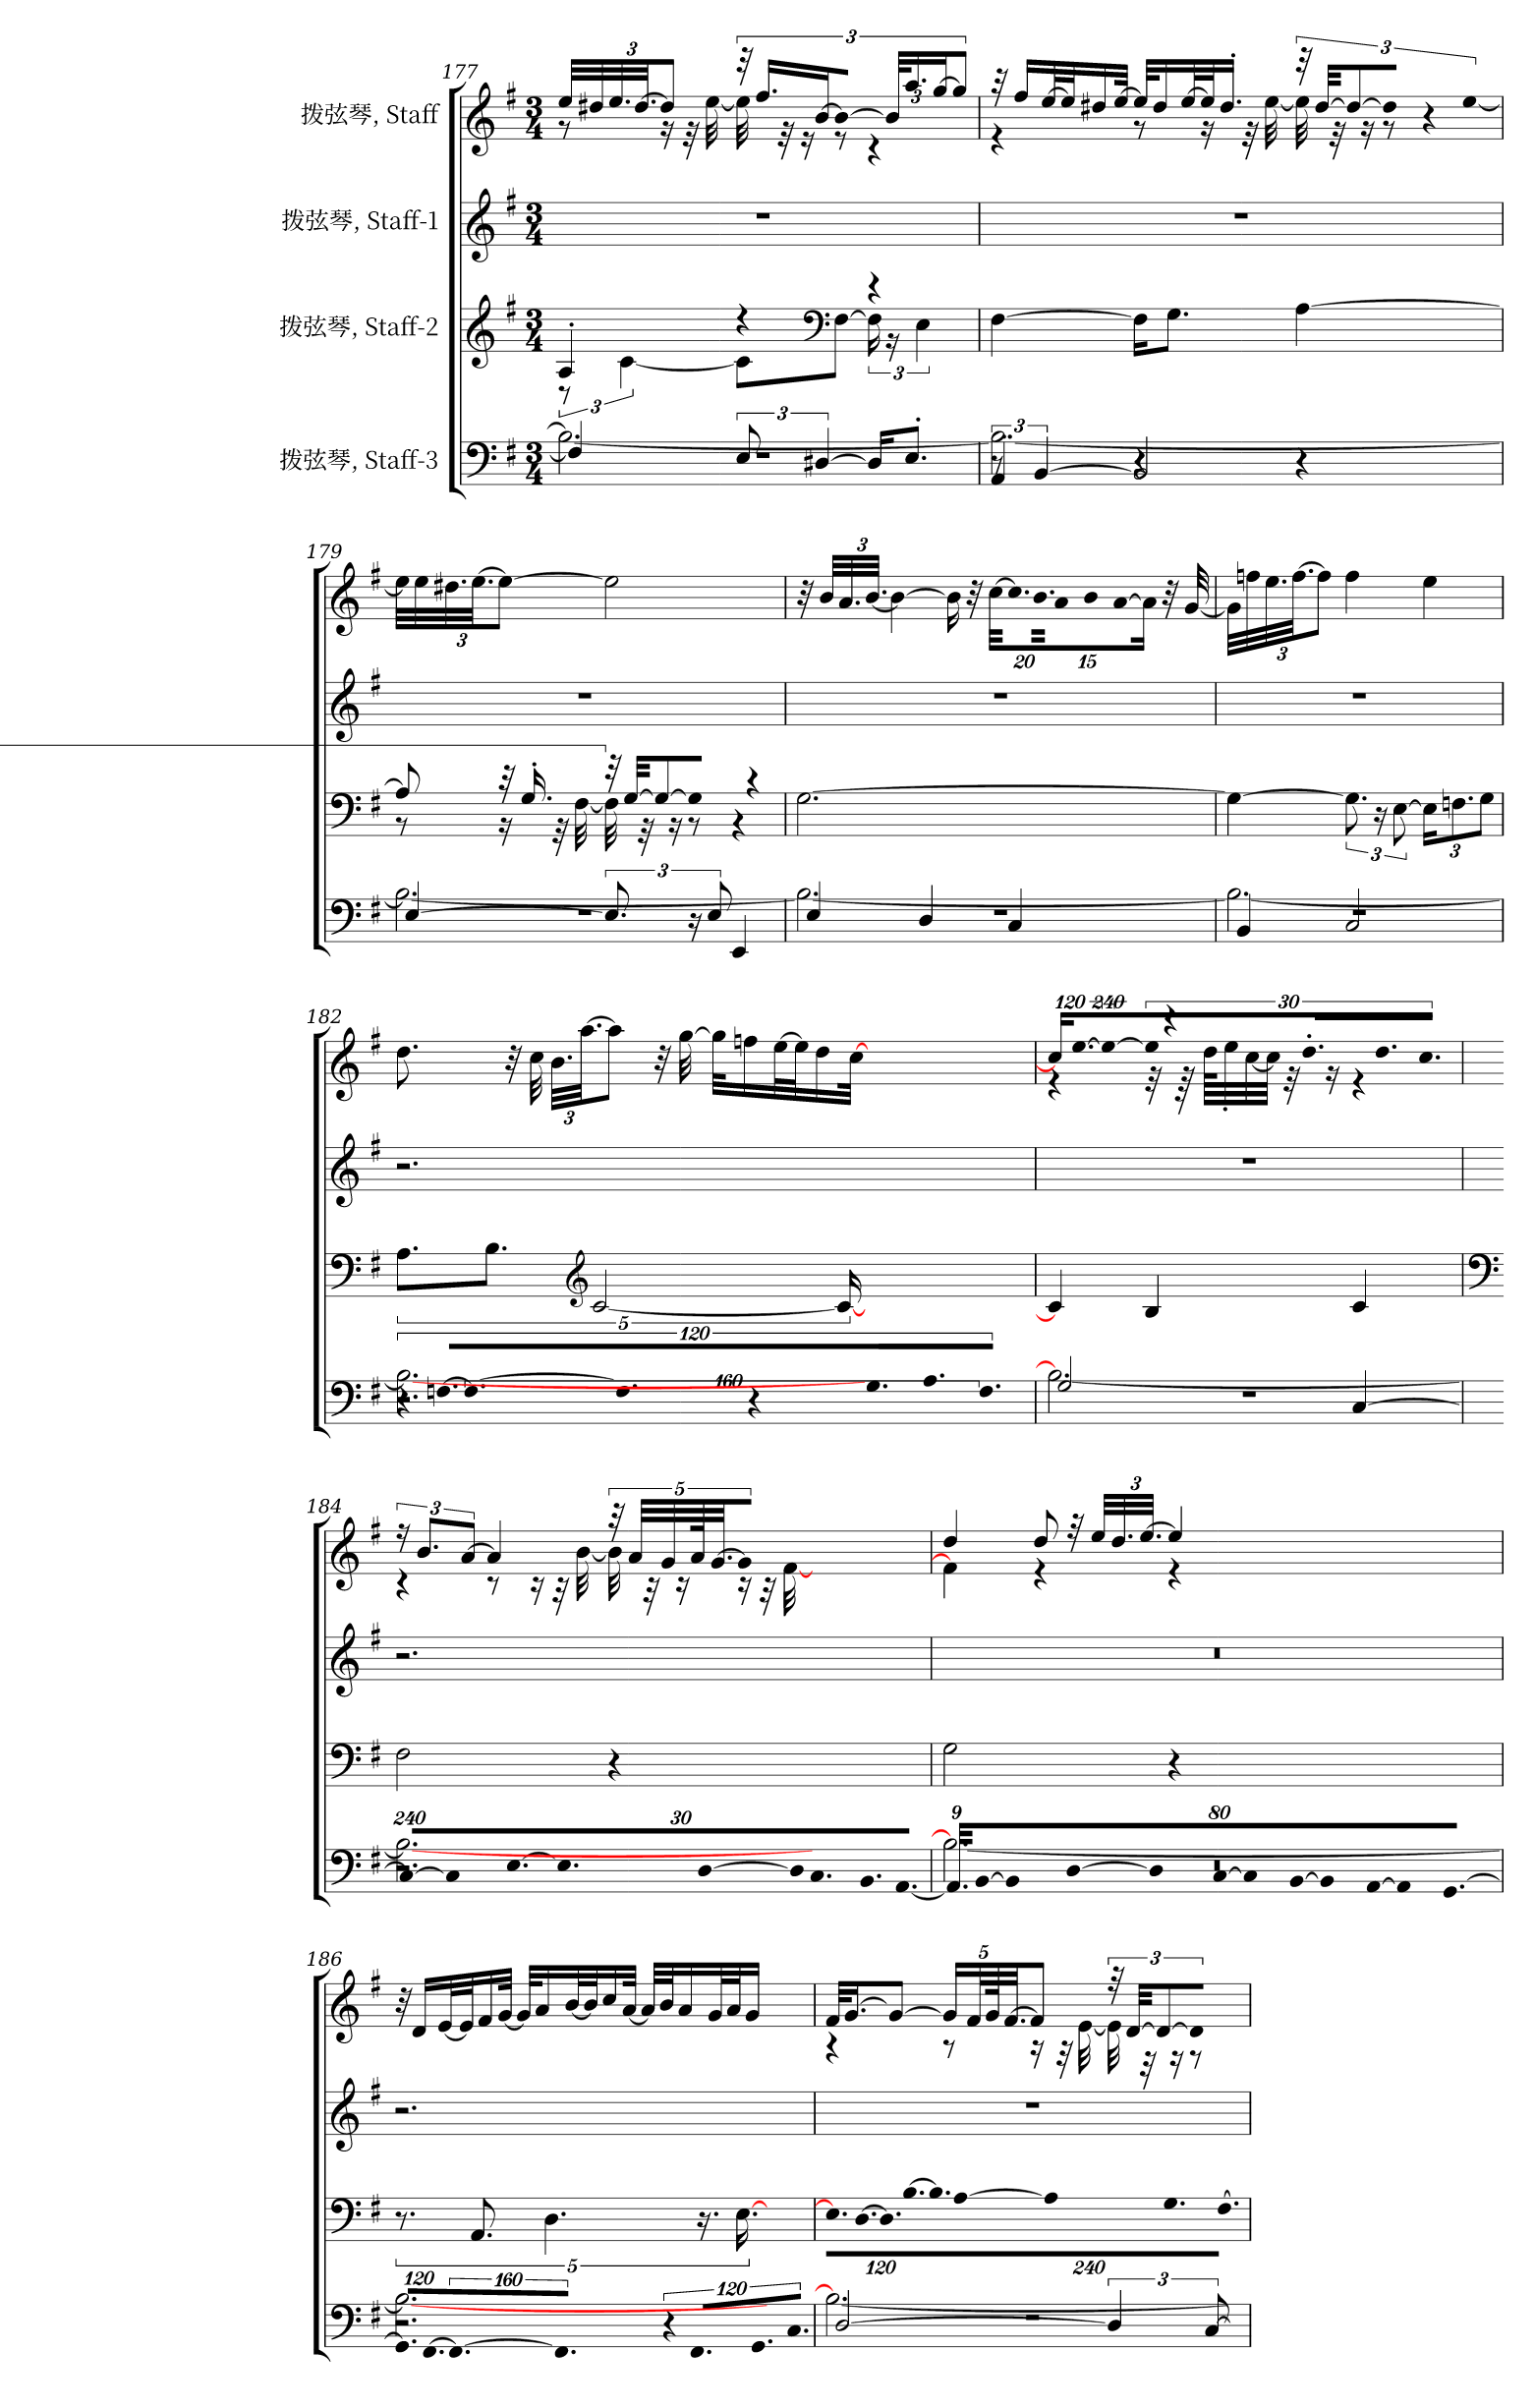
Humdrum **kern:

**kern	**kern	**kern	**kern
*part4	*part3	*part2	*part1
*staff4	*staff3	*staff2	*staff1
*I"拨弦琴, Staff-3	*I"拨弦琴, Staff-2	*I"拨弦琴, Staff-1	*I"拨弦琴, Staff
!!LO:LB:g=z
*clefF4	*clefG2	*clefG2	*clefG2
*k[f#]	*k[f#]	*k[f#]	*k[f#]
*M3/4	*M3/4	*M3/4	*M3/4
=177	=177	=177	=177
*^	*^	*	*^
*	*^	*	*	*	*	*
2.r	2.B\_	4F#/]	4A'/	12r	2.r	32ee/LLL	8r
.	.	.	.	.	.	32dd#X/	.
*	*	*	*	*	*	*Xbrackettup	*
.	.	.	.	.	.	48.ee/	.
.	.	.	.	[6c\	.	.	.
.	.	.	.	.	.	[48.dd#/JJ	.
.	.	.	.	.	.	8dd#/J]	16r
.	.	.	.	.	.	.	32r
.	.	.	.	.	.	.	[32ee\
*	*	*	*	*	*	*brackettup	*
.	.	12E/	4r	8c\L]	.	48r	32ee\]
.	.	.	.	.	.	24.ff#/LL	.
.	.	.	.	.	.	.	32r
.	.	.	.	.	.	.	16r
.	.	[6D#X/	.	.	.	[24b/J	.
*	*	*	*clefF4	*	*	*	*
.	.	.	.	[8F#\J	.	8b/J_	8r
*	*	*	*	*	*	*Xbrackettup	*
.	.	16D#/KL]	4r	24F#\]	.	48b/KLL]	4r
.	.	.	.	.	.	24.aa/	.
.	.	.	.	24r	.	.	.
.	.	8.E'/J	.	.	.	.	.
.	.	.	.	6E\	.	[24gg/J	.
.	.	.	.	.	.	8gg/J]	.
*	*	*	*v	*v	*	*	*
!!LO:PB:g=z	!!
=178	=178	=178	=178	=178	=178	=178
4AA'/	2.B\_	12r	[4F#\	2.r	32r	4r
.	.	.	.	.	16ff#/LL	.
.	.	[6BB/	.	.	.	.
*	*	*	*	*	*MM126	*
.	.	.	.	.	[32ee/L	.
.	.	.	.	.	32ee/J]	.
.	.	.	.	.	16dd#X/	.
.	.	.	.	.	[32ee/JJk	.
4r	.	2BB/]	16F#\KL]	.	32ee/KLL]	8r
.	.	.	.	.	16dd#/	.
.	.	.	8.G\J	.	.	.
.	.	.	.	.	[32ee/L	.
.	.	.	.	.	32ee/J]	16r
.	.	.	.	.	16.dd#'/JJ	.
.	.	.	.	.	.	32r
.	.	.	.	.	.	[32ee\
*	*	*	*	*	*brackettup	*
4r	.	.	[4A\	.	48r	32ee\]
.	.	.	.	.	[48dd#/KKL	.
*	*	*	*	*	*MM72	*
.	.	.	.	.	.	32r
.	.	.	.	.	12dd#/_	.
.	.	.	.	.	.	16r
.	.	.	.	.	16dd#/Jk]	8r
.	.	.	.	.	32r	.
.	.	.	.	.	[32ee/	.
*	*	*	*	*	*v	*v
!!LO:LB:g=z
=179	=179	=179	=179	=179	=179
*	*	*	*^	*	*
2.r	2.B\_	[4E/	8A/]	8r	2.r	32ee\LLL]
.	.	.	.	.	.	32ee\
*	*	*	*	*	*	*Xbrackettup
.	.	.	.	.	.	48.dd#X\
.	.	.	.	.	.	[48.ee\JJ
.	.	.	32r	16r	.	8ee\J_
.	.	.	16.G'/	.	.	.
.	.	.	.	32r	.	.
.	.	.	.	[32F#\	.	.
.	.	12.E/]	48r	32F#\]	.	2ee\]
.	.	.	[48G/KKL	.	.	.
.	.	.	.	32r	.	.
.	.	.	12G/_	.	.	.
.	.	.	.	16r	.	.
.	.	24r	8G/J]	8r	.	.
.	.	12E/	.	.	.	.
.	.	4EE/	4r	4r	.	.
*	*	*	*v	*v	*	*
=180	=180	=180	=180	=180	=180
2.r	2.B\_	4E/	[2.G\	2.r	32r
.	.	.	.	.	32b/LLL
.	.	.	.	.	48.a/
.	.	.	.	.	[48.b/JJJ
.	.	.	.	.	4b\_
.	.	4D/	.	.	.
.	.	.	.	.	16b\]
.	.	.	.	.	32r
.	.	.	.	.	[32cc\LLL
!	!	!	!	!	!LO:N:vis=32.
.	.	4C/	.	.	640%17cc\L]
!	!	!	!	!	!LO:N:vis=32.
.	.	.	.	.	640%17b\
.	.	.	.	.	1920ryy
!	!	!	!	!	!LO:N:vis=256%9
.	.	.	.	.	960%17a\
!	!	!	!	!	!LO:N:vis=256%9
.	.	.	.	.	960%17b\J
!	!	!	!	!	!LO:N:vis=32
.	.	.	.	.	[640%23a\J
.	.	.	.	.	16a\JJ]
.	.	.	.	.	32r
.	.	.	.	.	[32g/
!!LO:LB:g=z
=181	=181	=181	=181	=181	=181
2.r	2.B\_	4BB/	4G\_	2.r	32g\LLL]
.	.	.	.	.	32ffn\
.	.	.	.	.	48.ee\
.	.	.	.	.	[48.ff\JJ
.	.	.	.	.	8ff\J]
.	.	2C/	12.G\]	.	4ff\
.	.	.	24r	.	.
.	.	.	[12E\	.	.
*	*	*	*Xbrackettup	*	*
.	.	.	24E\KL]	.	4ee\
.	.	.	12.Fn\	.	.
.	.	.	12G\J	.	.
=182	=182	=182	=182	=182	=182
!	!	!LO:N:vis=32.	!	!	!
*	*	*	*brackettup	*	*
2.r	2.B\_	1920%103r	10.A\L	2.r	8.dd\
!	!	!LO:N:vis=32.	!	!	!
.	.	[1920%103Fn/KKL	.	.	.
!	!	!LO:N:vis=4.	!	!	!
.	.	640%137F/_	.	.	.
.	.	.	10.B\J	.	.
.	.	.	.	.	32r
.	.	.	.	.	32cc\
.	.	.	.	.	48.b\LLL
.	.	.	.	.	[48.aa\JJ
*	*	*	*clefG2	*	*
.	.	.	[5%2c/	.	.
.	.	.	.	.	8aa\J]
!	!	!LO:N:vis=32.	!	!	!
.	.	1920%103F/Jkk]	.	.	.
!	!	!LO:N:vis=32.	!	!	!
.	.	1920%103r	.	.	.
!	!	!LO:N:vis=16.	!	!	!
.	.	960%103G/LL	.	.	.
.	.	.	.	.	32r
.	.	.	.	.	[32gg\
.	.	.	.	.	32gg\KLL]
.	.	.	.	.	16ffn\
!	!	!LO:N:vis=16.	!	!	!
.	.	960%103A/	.	.	.
.	.	.	.	.	[32ee\L
.	.	.	.	.	32ee\J]
!	!	!LO:N:vis=16.	!	!	!
.	.	960%103F/JJ	.	.	.
.	.	.	.	.	16dd\
.	.	.	20c/_	.	.
.	.	.	.	.	[32cc\JJk
1920ryy	1920ryy	.	1920ryy	1920ryy	1920ryy
!!LO:PB:g=z
=183	=183	=183	=183	=183	=183
*	*	*	*	*	*brackettup
!	!	!	!	!	!LO:N:vis=32.
*	*	*	*	*	*^
2.r	2.B\_	2G/	4c/]	2.r	1920%103cc/LLL]	4r
!	!	!	!	!	!LO:N:vis=32.	!
.	.	.	.	.	[1920%103ee/JJ	.
!	!	!	!	!	!LO:N:vis=8	!
.	.	.	.	.	960%137ee/_	.
!	!	!	!	!	!LO:N:vis=256%9	!
.	.	.	4B/	.	960%17ee/Jkkk]	32r
!	!	!	!	!	!LO:N:vis=32.	!
.	.	.	.	.	1920%103r	.
.	.	.	.	.	.	64r
.	.	.	.	.	.	64dd\KLLL
.	.	.	.	.	.	32ee'\
!	!	!	!	!	!LO:N:vis=16.	!
.	.	.	.	.	960%103dd'/LL	.
.	.	.	.	.	.	[32cc\
.	.	.	.	.	.	32cc\JJJ]
.	.	.	.	.	.	32r
!	!	!	!	!	!LO:N:vis=16.	!
.	.	.	.	.	960%103dd/J	.
.	.	.	.	.	.	16r
.	.	[4C/	4c/	.	.	4r
!	!	!	!	!	!LO:N:vis=4.	!
.	.	.	.	.	640%137cc/J	.
=184	=184	=184	=184	=184	=184	=184
*	*	*	*clefF4	*	*	*
*	*	*Xbrackettup	*	*	*	*
!	!	!LO:N:vis=8	!	!	!	!
2.r	2.B\_	960%137C/L_	2F#\	2.r	24r	4r
.	.	.	.	.	12.b/L	.
!	!	!LO:N:vis=256%9	!	!	!	!
.	.	960%17C/KLL]	.	.	.	.
.	.	1920ryy	.	.	.	.
!	!	!LO:N:vis=32.	!	!	!	!
.	.	[1920%103E/	.	.	.	.
.	.	.	.	.	[12a/J	.
!	!	!LO:N:vis=32.	!	!	!	!
.	.	1920%103E/JJ]	.	.	.	.
.	.	.	.	.	4a/]	8r
!	!	!LO:N:vis=8	!	!	!	!
.	.	[960%137D/	.	.	.	.
.	.	.	.	.	.	16r
!	!	!LO:N:vis=256%9	!	!	!	!
.	.	960%17D/KKL]	.	.	.	.
!	!	!LO:N:vis=16.	!	!	!	!
.	.	960%103C/	.	.	.	.
.	.	.	.	.	.	32r
.	.	.	.	.	.	[32b\
.	.	.	4r	.	40r	32b\]
.	.	.	.	.	40a/LLL	.
.	.	.	.	.	.	32r
!	!	!LO:N:vis=16.	!	!	!	!
.	.	960%103BB/	.	.	.	.
.	.	.	.	.	40g/	.
.	.	.	.	.	.	16r
.	.	.	.	.	80a/K	.
.	.	.	.	.	[40.g/JJ	.
.	.	.	.	.	8g/J]	16r
!	!	!LO:N:vis=16.	!	!	!	!
.	.	[960%103AA/JJ	.	.	.	.
.	.	.	.	.	.	32r
.	.	.	.	.	.	[32f#\
1920ryy	1920ryy	.	1920ryy	1920ryy	1920ryy	1920ryy
!!LO:LB:g=z	!!
=185	=185	=185	=185	=185	=185	=185
2.r	2.B\_	36.AA/KKL]	2G\	2.r	4dd/	4f#\]
!	!	!LO:N:vis=8	!	!	!	!
.	.	[640%71BB/	.	.	.	.
!	!	!LO:N:vis=64	!	!	!	!
.	.	640%9BB/KKK]	.	.	.	.
!	!	!LO:N:vis=8	!	!	!	!
.	.	[640%71D/	.	.	.	.
.	.	.	.	.	8dd/	4r
!	!	!LO:N:vis=64	!	!	!	!
.	.	640%9D/KKK]	.	.	.	.
!	!	!LO:N:vis=8	!	!	!	!
.	.	[640%71C/	.	.	.	.
.	.	.	.	.	32r	.
!	!	!LO:N:vis=64	!	!	!	!
.	.	640%9C/KKK]	.	.	.	.
.	.	.	.	.	32ee/LLL	.
!	!	!LO:N:vis=8	!	!	!	!
.	.	[640%71BB/	.	.	.	.
*	*	*	*	*	*Xbrackettup	*
.	.	.	.	.	48.dd/	.
.	.	.	.	.	[48.ee/JJJ	.
.	.	.	4r	.	4ee/]	4r
!	!	!LO:N:vis=64	!	!	!	!
.	.	640%9BB/KKK]	.	.	.	.
!	!	!LO:N:vis=8	!	!	!	!
.	.	[640%71AA/	.	.	.	.
!	!	!LO:N:vis=64	!	!	!	!
.	.	640%9AA/KKL]	.	.	.	.
.	.	[18.GG/JJ	.	.	.	.
*	*	*	*	*	*v	*v
=186	=186	=186	=186	=186	=186
*	*	*brackettup	*	*	*
!	!	!LO:N:vis=32.	!	!	!
2.r	2.B\_	1920%103GG/LLL]	10.r	2.r	32r
.	.	.	.	.	16d/LL
!	!	!LO:N:vis=32.	!	!	!
.	.	[1920%103FF#/JJ	.	.	.
.	.	.	.	.	[32e/L
!	!	!LO:N:vis=4.	!	!	!
.	.	640%137FF#/_	.	.	.
.	.	.	.	.	32e/J]
.	.	.	10.AA/	.	.
.	.	.	.	.	16f#/
.	.	.	.	.	[32g/JJk
.	.	.	.	.	32g/KLL]
.	.	.	.	.	16a/
.	.	.	5.D\	.	.
!	!	!LO:N:vis=32.	!	!	!
.	.	1920%103FF#/Jkk]	.	.	.
.	.	.	.	.	[32b/L
!	!	!LO:N:vis=32.	!	!	!
.	.	1920%103r	.	.	32b/J]
.	.	.	.	.	16cc/
!	!	!LO:N:vis=16.	!	!	!
.	.	960%103FF#/LL	.	.	.
.	.	.	.	.	[32a/JJk
.	.	.	.	.	32a/LLL]
.	.	.	.	.	32b/J
!	!	!LO:N:vis=16.	!	!	!
.	.	960%103GG/	.	.	.
.	.	.	.	.	16a/
.	.	.	20.r	.	.
.	.	.	.	.	32g/L
!	!	!LO:N:vis=16.	!	!	!
.	.	960%103C/JJ	.	.	.
.	.	.	.	.	32a/J
.	.	.	[20.E\	.	.
.	.	.	.	.	16g/JJ
1920ryy	1920ryy	.	1920ryy	1920ryy	1920ryy
!!LO:LB:g=z
=187	=187	=187	=187	=187	=187
*	*	*	*Xbrackettup	*	*
!	!	!	!LO:N:vis=32.	!	!
*	*	*	*	*	*^
2.r	2.B\_	[2D/	1920%103E\LLL]	2.r	32f#/KLL	4r
.	.	.	.	.	[16.g/J	.
!	!	!	!LO:N:vis=32.	!	!	!
.	.	.	[1920%103D\	.	.	.
!	!	!	!LO:N:vis=32.	!	!	!
.	.	.	1920%103D\]	.	.	.
.	.	.	.	.	8g/J_	.
!	!	!	!LO:N:vis=32.	!	!	!
.	.	.	[1920%103B\	.	.	.
!	!	!	!LO:N:vis=32.	!	!	!
.	.	.	1920%103B\JJ]	.	.	.
.	.	.	.	.	20g/LL]	8r
!	!	!	!LO:N:vis=8	!	!	!
.	.	.	[960%137A\	.	.	.
.	.	.	.	.	40f#/L	.
.	.	.	.	.	80g/K	.
.	.	.	.	.	[40.f#/JJ	.
.	.	.	.	.	8f#/J]	16r
!	!	!	!LO:N:vis=256%9	!	!	!
.	.	.	960%17A\KKL]	.	.	.
!	!	!	!LO:N:vis=16.	!	!	!
.	.	.	960%103G\J	.	.	.
.	.	.	.	.	.	32r
.	.	.	.	.	.	[32e\
*	*	*	*	*	*brackettup	*
.	.	6D/]	.	.	48r	32e\]
.	.	.	.	.	[48d/KKL	.
.	.	.	.	.	.	32r
!	!	!	!LO:N:vis=4.	!	!	!
.	.	.	[640%137F#\J	.	.	.
.	.	.	.	.	12d/_	.
.	.	.	.	.	.	16r
.	.	.	.	.	8d/J]	8r
.	.	[12C/	.	.	.	.
*v	*v	*v	*	*	*v	*v
=	=	=	=
*-	*-	*-	*-
